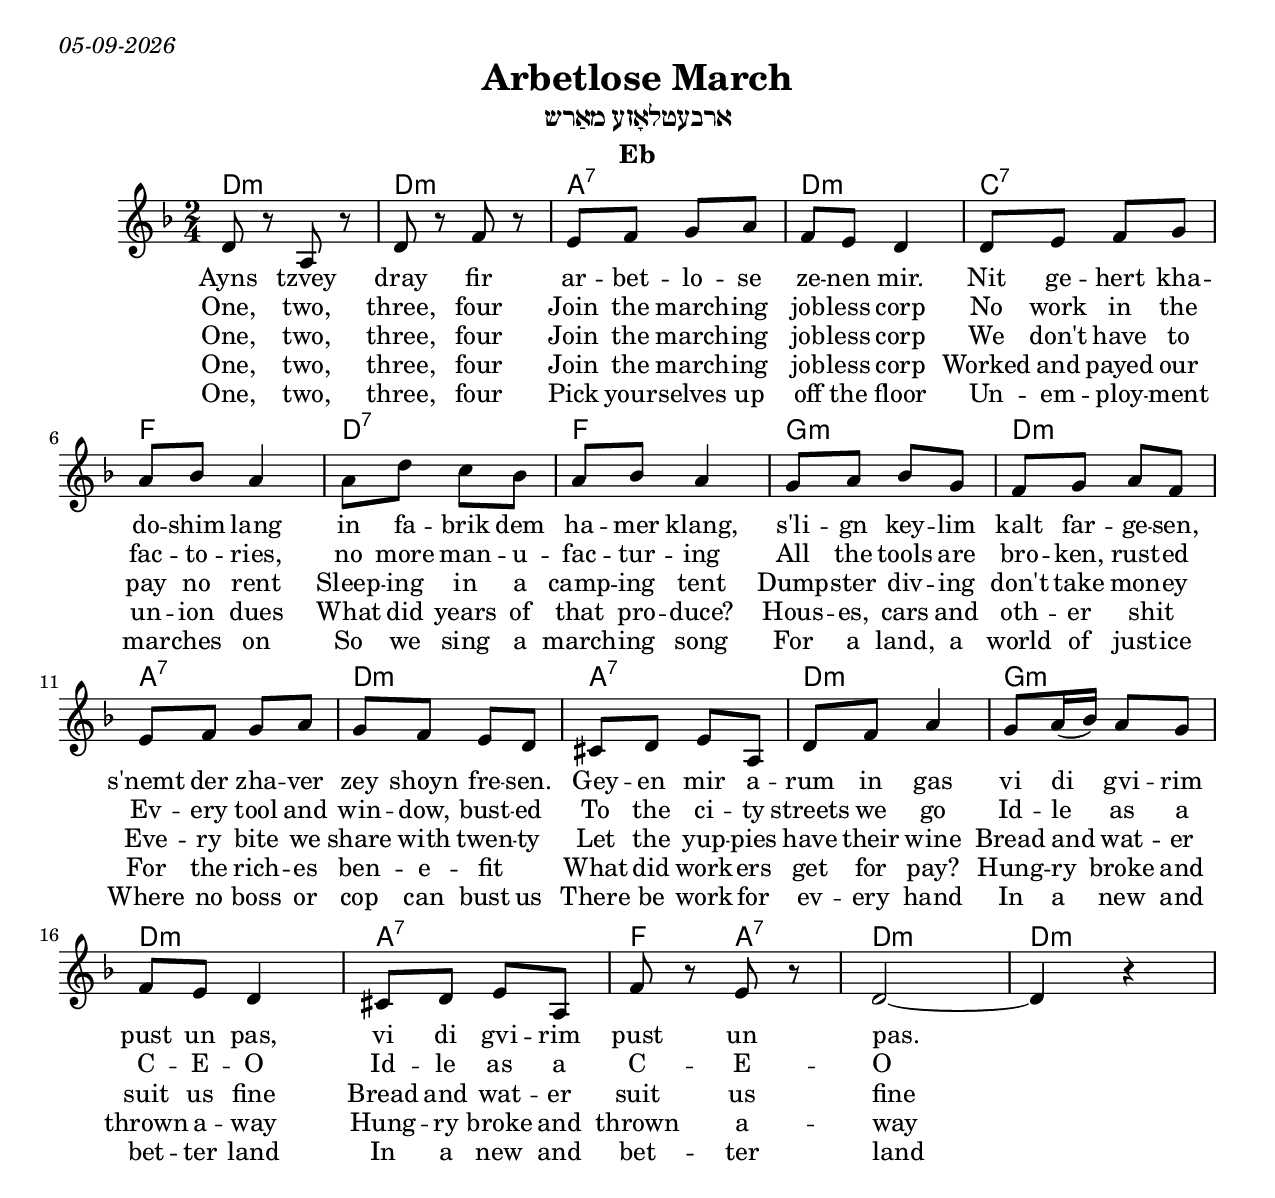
\version "2.18.0"
\include "english.ly"
\pointAndClickOff
\paper{
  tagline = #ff
  print-all-headers = ##t
  #(set-paper-size "letter")
}
date = #(strftime "%d-%m-%Y" (localtime (current-time)))

\markup{ \italic{ \date }  }

%\markup{ Got something to say? }

global = {
  \clef treble
  \key g \minor
  \time 2/4
  \set Score.markFormatter = #format-mark-box-alphabet
}

%#################################### Melody ########################
%melody =  \transpose c d \relative c {  %transpose for clarinet
melody = \relative c' {
  \global
  %\partial 16*3 a16 d f   %lead in notes
  g8 r d r    |
  g r bf r    |
  a bf c d    |
  bf a g4     |
  g8 a bf c   |
  d ef d4     |
  d8 g f ef   |
  d ef d4     |
  c8 d ef c   |
  bf c d bf   |
  a bf c d    |
  c bf a g    |
  fs g a d,   |
  g bf d4     |
  c8 d16( ef) d8 c |
  bf a g4     |
  fs8 g a d,  |
  bf' r a r   |
  g2~   |
  g4 r




}
%################################# Lyrics #####################
\addlyrics{
  %\set stanza = #"1. "
  Ayns tzvey dray fir
  ar -- bet -- lo -- se ze -- nen mir.
  Nit ge -- hert kha -- do -- shim lang
  in fa -- brik dem ha -- mer klang,
  s'li -- gn key -- lim kalt far -- ge -- sen,
  s'nemt der zha -- ver zey shoyn fre -- sen.
  Gey -- en mir a -- rum in gas
  vi di gvi -- rim pust un pas,
  vi di gvi -- rim pust un pas.
}
\addlyrics {
  One, two, three, four
  Join the march -- ing job -- less corp
  No work in the fac -- to -- ries,
  no more man -- u -- fac -- tur -- ing
  All the tools are bro -- ken, rust -- ed
  Ev -- ery tool and win -- dow, bust -- ed
  %Out in -- to the street we go
  To the ci -- ty streets we go
  Id -- le as a C -- E -- O
  Id -- le as a C -- E -- O
}

\addlyrics {
  One, two, three, four
  Join the march -- ing job -- less corp
  We don't have to pay no rent
  Sleep -- ing in a camp -- ing tent
  Dump -- ster div -- ing don't take mon -- ey
  Eve -- ry bite we share with twen -- ty
  Let the yup -- pies have their wine
  Bread and wat -- er suit us fine
  Bread and wat -- er suit us fine
}

\addlyrics {
One, two, three, four
  Join the march -- ing job -- less corp
  Worked and payed our un -- ion dues
  What did years of that pro -- duce?
  Hous -- es, cars and oth -- er shit _
  For the rich -- es ben -- e -- fit _
  What did work -- ers get for pay?
  Hung -- ry broke and thrown a -- way
   Hung -- ry broke and thrown a -- way
}

\addlyrics {
  One, two, three, four
  Pick your -- selves up off the floor
  Un -- em -- ploy -- ment mar -- ches on
  So we sing a march -- ing song
  For a land, a world of just -- ice
  Where no boss or cop can bust us
  There be work for ev -- ery hand
  In a new and bet -- ter land
  In a new and bet -- ter land
}

%################################# Chords #######################
harmonies = \chordmode {
  g2:m  |
  g:m   |
  d:7      |
  g:m      |
  f:7      |
  bf       |
  g:7      |
  bf       |
  c:m      |
  g:m      |
  d:7      |
  g:m      |
  d:7      |
  g:m      |
  c:m      |
  g:m      |
  d:7      |
  bf4 d4:7  |
  g2:m      |
  g:m
}

\score {\transpose c a
  <<
    \new ChordNames {
      \set chordChanges = ##f
     \transpose g f \harmonies
    }
   \transpose g f \new Staff   \melody
  >>
  \header{
    title= "Arbetlose March"
    subtitle="ארבעטלאָזע מאַרש"
    composer= ""
    instrument = "Eb"
    arranger= ""
  }
  \layout{indent = 1.0\cm}
  \midi {
    \tempo 4 = 120

    % \midi { }
  }
}
%{
% more verses:
\markup{}
\markup {
  \fill-line {
    \hspace #0.1 % distance from left margin
    \column {
      \line { "1."
	\column {
	  ""
	}
      }
      \hspace #0.2 % vertical distance between verses
      \line { "2."
	\column {
	 ""
	}
      }
    }
    \hspace #0.1  % horiz. distance between columns
    \column {
      \line { "3."
	\column {
	  ""
	}
      }
      \hspace #0.2 % distance between verses
      \line { "4."
	\column {
	 ""
	}
      }
    }
    \hspace #0.1 % distance to right margin
  }
}

%}
%{
אײנס, צװײ, דרײַ, פֿיר,
  אַרבעטלאָזע זענען מיר,
  נישט געהערט חדשים לאַנג
  אין פֿאַבריק דעם האַמער־קלאַנג,
  ס׳ליגן כּלים קאלט, פֿאַרגערסן,
  ס׳נעמט דער זשאַװער זײ שױן פֿרעסן,
  גײען מיר אַרום אין גאַס,
  װי די גבֿירים פּוסט־און־פּאַס.

  *רעפֿרען:*
  אײנס, צװײ, דרײַ, פֿיר,
  אַרבעטלאָזע זענען מיר,
  אָן אַ בגד, אָן אַ הײם,
  אונדזער בעט איז ערד און לײם,
  האָט נאָך װער װאָס צו געניסן,
  טײלט מען זיך מיט יעדן ביסן,
  װאַסער, װי די גבֿירים װײַן,
  גיסן מיר אין זיך ארײַן.

  אײנס, צװײ, דרײַ, פֿיר,
  אַרבעטלאָזע זענען מיר,
  יאָרן לאַנג געאַרבעט שװער,
  און געשאַפֿט אַלץ מער און מער
  הײַער, שלעסער, שטעט און לענדער
  פֿאַר אַ הײַסעלע פֿאַרשװענדער,
  אונדזער לױן דערפֿאַר אין װאָס?
  הונגער, נױט און אַרבעטלאָז.

  אײַנס, צװײ, דרײַ, פֿיר,
  אָט אזױ מאַרשירן מיר,
  אַרבעטלאָזע, טריט נאָך טריט
  און מיר זינגען זיך אַ ליד
  פֿון אַ לאַנד, אַ װעלט אַ נײַע,
  װוּ עס לעבן מענטשען פֿרײַע,
  אַרבעטלאָז איז קײן שום האַנט,
  אין דעם נײַעם פֿרײַען לאַנד.

%}